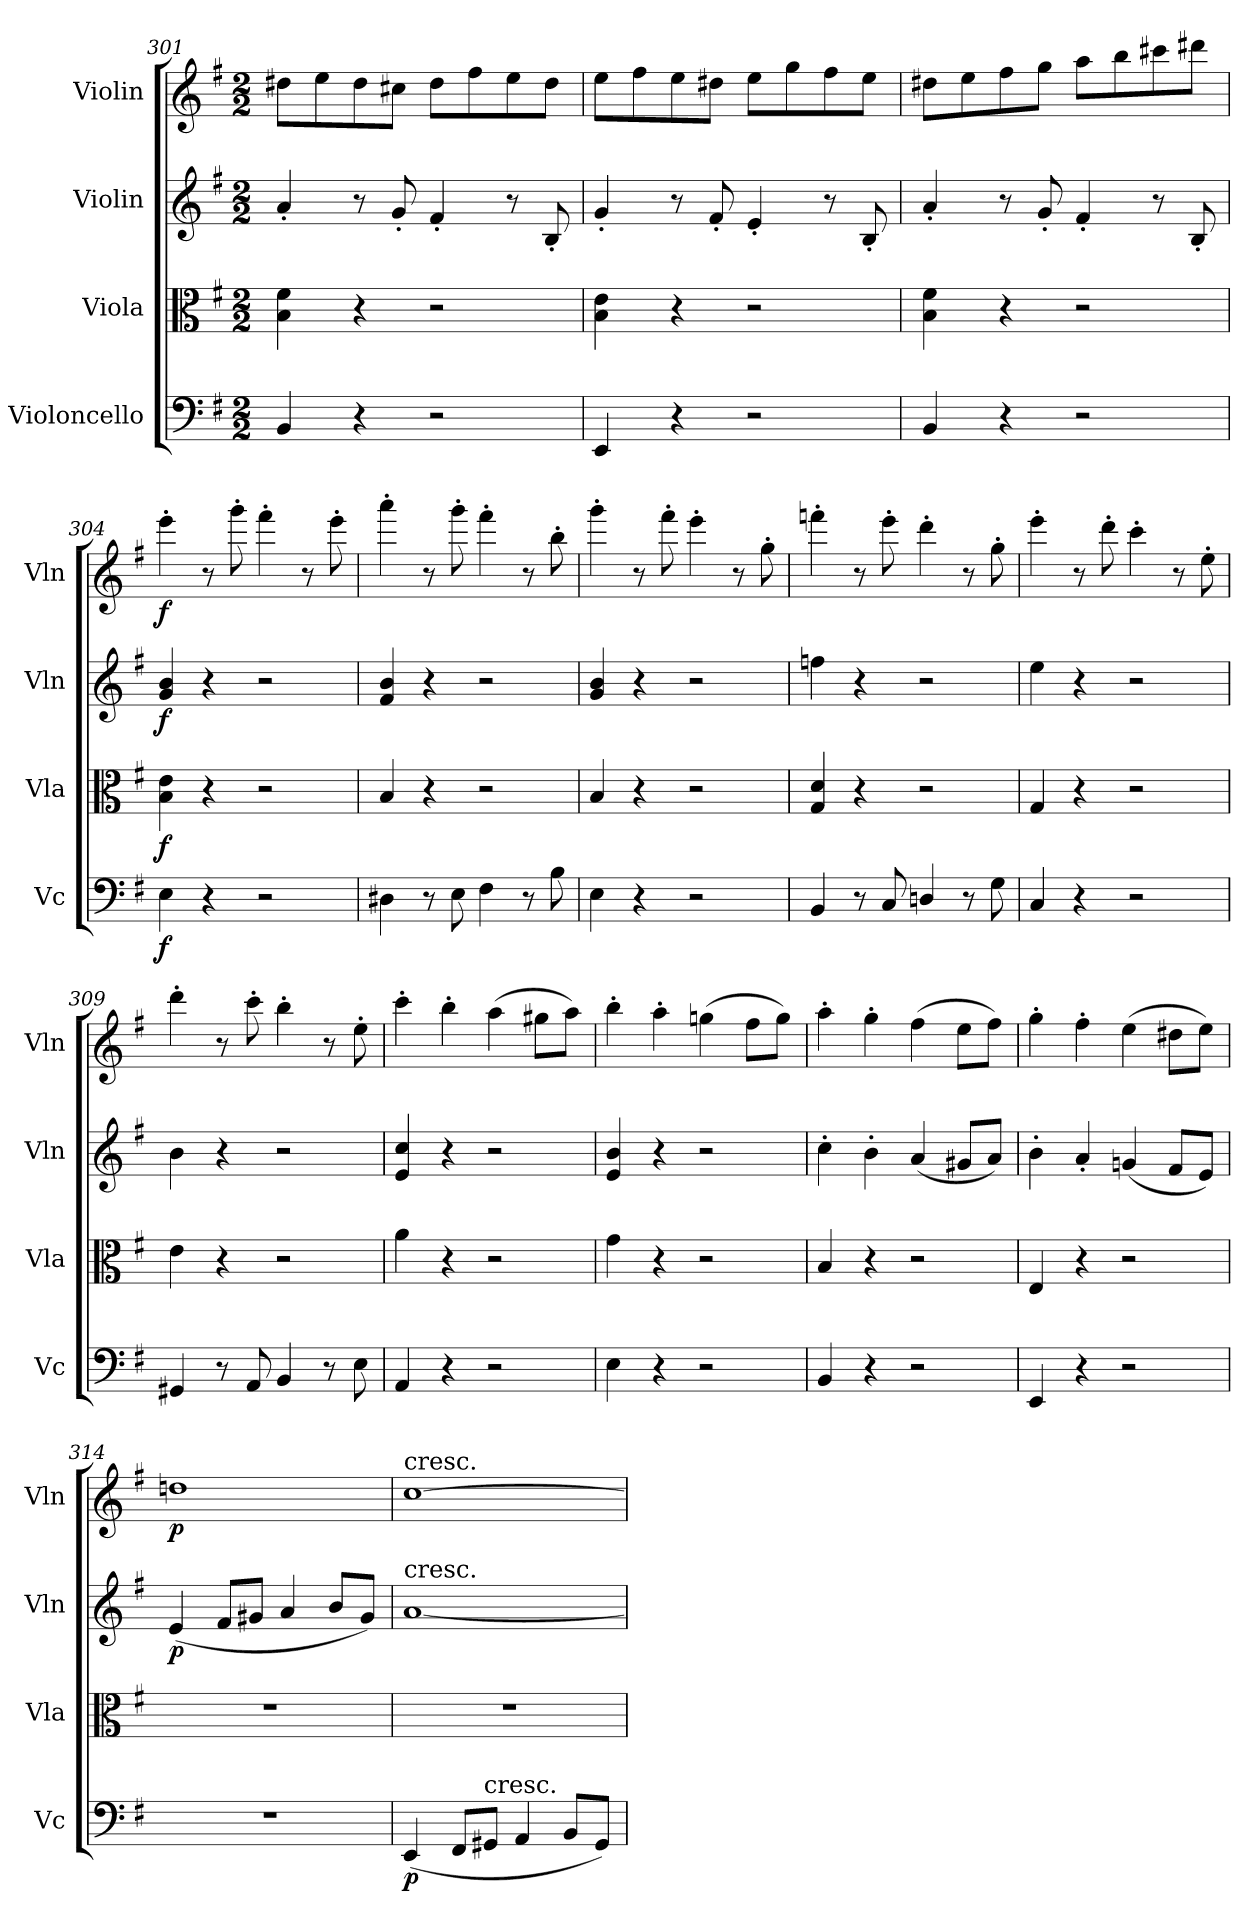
**kern	**dynam	**kern	**dynam	**kern	**dynam	**kern	**dynam
*part4	*part4	*part3	*part3	*part2	*part2	*part1	*part1
*staff4	*staff4	*staff3	*staff3	*staff2	*staff2	*staff1	*staff1
*I"Violoncello	*	*I"Viola	*	*I"Violin	*	*I"Violin	*
*I'Vc	*	*I'Vla	*	*I'Vln	*	*I'Vln	*
*clefF4	*	*clefC3	*	*clefG2	*	*clefG2	*
*k[f#]	*	*k[f#]	*	*k[f#]	*	*k[f#]	*
*M2/2	*	*M2/2	*	*M2/2	*	*M2/2	*
=301	=301	=301	=301	=301	=301	=301	=301
4BB/	.	4B\ 4f#\	.	4a'/	.	8dd#X\L	.
.	.	.	.	.	.	8ee\	.
4r	.	4r	.	8r	.	8dd#\	.
.	.	.	.	8g'/	.	8cc#X\J	.
2r	.	2r	.	4f#'/	.	8dd#\L	.
.	.	.	.	.	.	8ff#\	.
.	.	.	.	8r	.	8ee\	.
.	.	.	.	8B'/	.	8dd#\J	.
=302	=302	=302	=302	=302	=302	=302	=302
4EE/	.	4B\ 4e\	.	4g'/	.	8ee\L	.
.	.	.	.	.	.	8ff#\	.
4r	.	4r	.	8r	.	8ee\	.
.	.	.	.	8f#'/	.	8dd#X\J	.
2r	.	2r	.	4e'/	.	8ee\L	.
.	.	.	.	.	.	8gg\	.
.	.	.	.	8r	.	8ff#\	.
.	.	.	.	8B'/	.	8ee\J	.
=303	=303	=303	=303	=303	=303	=303	=303
4BB/	.	4B\ 4f#\	.	4a'/	.	8dd#X\L	.
.	.	.	.	.	.	8ee\	.
4r	.	4r	.	8r	.	8ff#\	.
.	.	.	.	8g'/	.	8gg\J	.
2r	.	2r	.	4f#'/	.	8aa\L	.
.	.	.	.	.	.	8bb\	.
.	.	.	.	8r	.	8ccc#X\	.
.	.	.	.	8B'/	.	8ddd#X\J	.
=304	=304	=304	=304	=304	=304	=304	=304
4E\	f	4B\ 4e\	f	4g/ 4b/	f	4eee'\	f
4r	.	4r	.	4r	.	8r	.
.	.	.	.	.	.	8ggg'\	.
2r	.	2r	.	2r	.	4fff#'\	.
.	.	.	.	.	.	8r	.
.	.	.	.	.	.	8eee'\	.
=305	=305	=305	=305	=305	=305	=305	=305
4D#X\	.	4B/	.	4f#/ 4b/	.	4aaa'\	.
8r	.	4r	.	4r	.	8r	.
8E\	.	.	.	.	.	8ggg'\	.
4F#\	.	2r	.	2r	.	4fff#'\	.
8r	.	.	.	.	.	8r	.
8B\	.	.	.	.	.	8bb'\	.
=306	=306	=306	=306	=306	=306	=306	=306
4E\	.	4B/	.	4g/ 4b/	.	4ggg'\	.
4r	.	4r	.	4r	.	8r	.
.	.	.	.	.	.	8fff#'\	.
2r	.	2r	.	2r	.	4eee'\	.
.	.	.	.	.	.	8r	.
.	.	.	.	.	.	8gg'\	.
=307	=307	=307	=307	=307	=307	=307	=307
4BB/	.	4G/ 4d/	.	4ffn\	.	4fffn'\	.
8r	.	4r	.	4r	.	8r	.
8C/	.	.	.	.	.	8eee'\	.
4Dn/	.	2r	.	2r	.	4ddd'\	.
8r	.	.	.	.	.	8r	.
8G\	.	.	.	.	.	8gg'\	.
=308	=308	=308	=308	=308	=308	=308	=308
4C/	.	4G/	.	4ee\	.	4eee'\	.
4r	.	4r	.	4r	.	8r	.
.	.	.	.	.	.	8ddd'\	.
2r	.	2r	.	2r	.	4ccc'\	.
.	.	.	.	.	.	8r	.
.	.	.	.	.	.	8ee'\	.
=309	=309	=309	=309	=309	=309	=309	=309
4GG#X/	.	4e\	.	4b\	.	4ddd'\	.
8r	.	4r	.	4r	.	8r	.
8AA/	.	.	.	.	.	8ccc'\	.
4BB/	.	2r	.	2r	.	4bb'\	.
8r	.	.	.	.	.	8r	.
8E\	.	.	.	.	.	8ee'\	.
=310	=310	=310	=310	=310	=310	=310	=310
4AA/	.	4a\	.	4e/ 4cc/	.	4ccc'\	.
4r	.	4r	.	4r	.	4bb'\	.
2r	.	2r	.	2r	.	(4aa\	.
.	.	.	.	.	.	8gg#X\L	.
.	.	.	.	.	.	8aa\J)	.
=311	=311	=311	=311	=311	=311	=311	=311
4E\	.	4g\	.	4e/ 4b/	.	4bb'\	.
4r	.	4r	.	4r	.	4aa'\	.
2r	.	2r	.	2r	.	(4ggn\	.
.	.	.	.	.	.	8ff#\L	.
.	.	.	.	.	.	8gg\J)	.
=312	=312	=312	=312	=312	=312	=312	=312
4BB/	.	4B/	.	4cc'\	.	4aa'\	.
4r	.	4r	.	4b'\	.	4gg'\	.
2r	.	2r	.	(4a/	.	(4ff#\	.
.	.	.	.	8g#X/L	.	8ee\L	.
.	.	.	.	8a/J)	.	8ff#\J)	.
=313	=313	=313	=313	=313	=313	=313	=313
4EE/	.	4E/	.	4b'\	.	4gg'\	.
4r	.	4r	.	4a'/	.	4ff#'\	.
2r	.	2r	.	(4gn/	.	(4ee\	.
.	.	.	.	8f#/L	.	8dd#X\L	.
.	.	.	.	8e/J)	.	8ee\J)	.
=314	=314	=314	=314	=314	=314	=314	=314
1r	.	1r	.	(4e/	p	1ddn	p
.	.	.	.	8f#/L	.	.	.
.	.	.	.	8g#X/J	.	.	.
.	.	.	.	4a/	.	.	.
.	.	.	.	8b\L	.	.	.
.	.	.	.	8g#/J)	.	.	.
=315	=315	=315	=315	=315	=315	=315	=315
!	!	!	!	!	!	!LO:TX:t=cresc.	!
!	!	!	!	!LO:TX:t=cresc.	!	!	!
(4EE/	p	1r	.	[1a	.	[1cc	.
8FF#/L	.	.	.	.	.	.	.
!LO:TX:t=cresc.	!	!	!	!	!	!	!
8GG#X/J	.	.	.	.	.	.	.
4AA/	.	.	.	.	.	.	.
8BB/L	.	.	.	.	.	.	.
8GG#/J)	.	.	.	.	.	.	.
=	=	=	=	=	=	=	=
*-	*-	*-	*-	*-	*-	*-	*-
